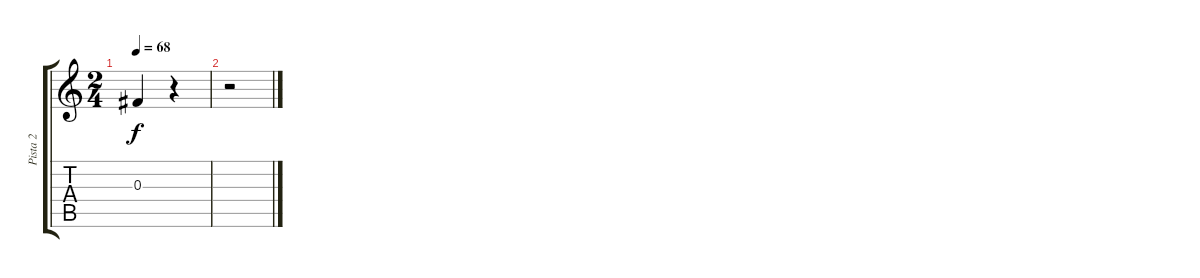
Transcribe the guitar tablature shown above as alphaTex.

\track ("Pista 2" "Pista 2") {instrument acousticguitarnylon}
\staff {score tabs}
\tuning (Eb4 Bb3 Gb3 Db3 Ab2 Eb2) {hide}
\ts (2 4)
\tempo 68
\clef g2
\ks c
0.3.4{dy f} r.4 |
r.2
